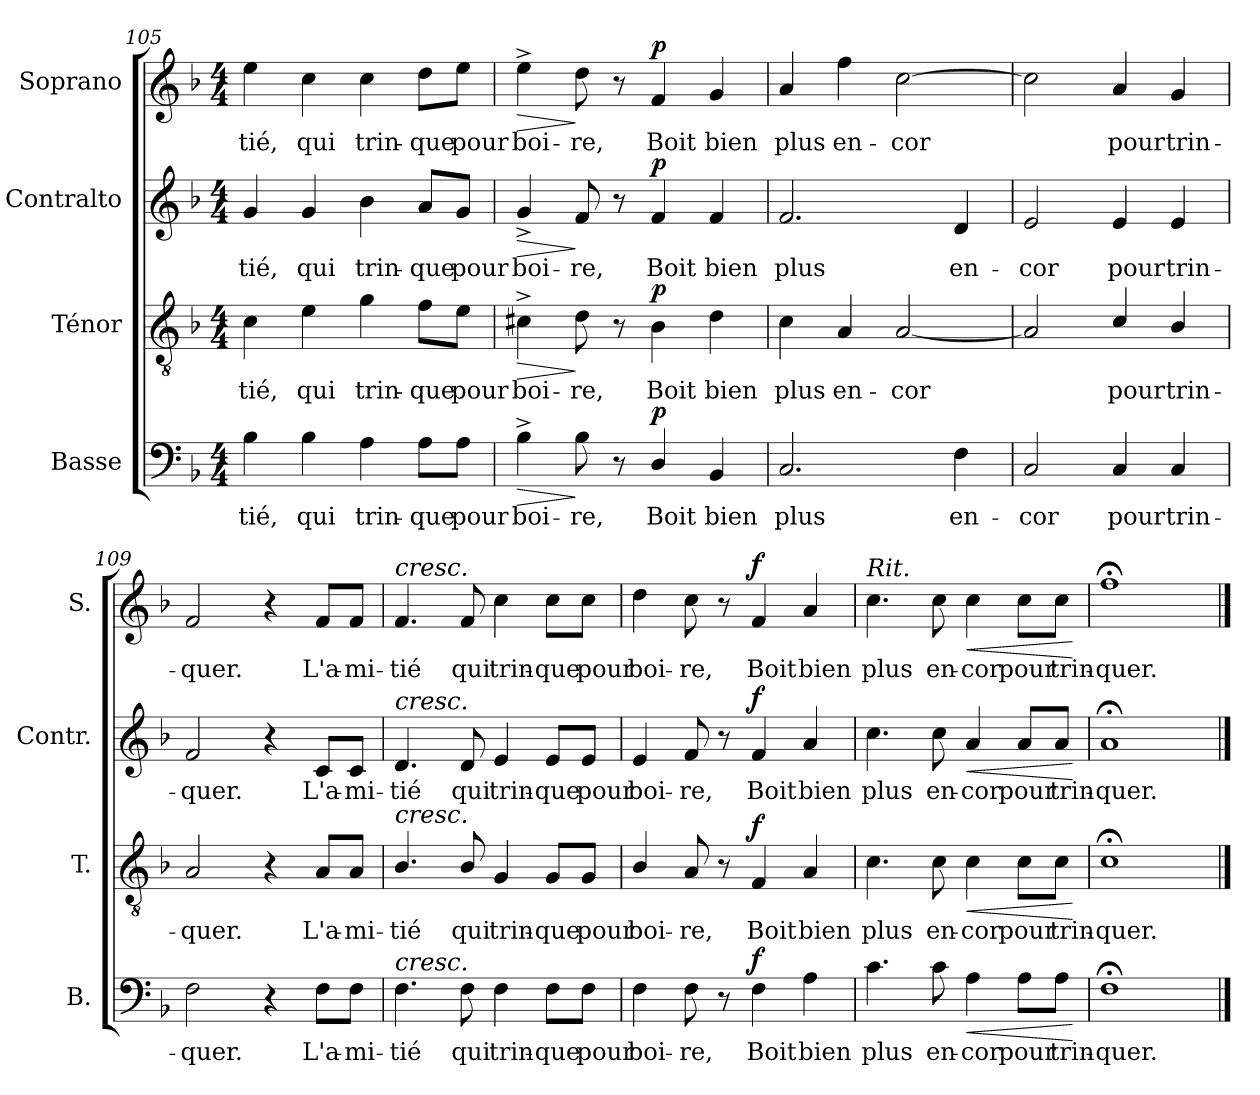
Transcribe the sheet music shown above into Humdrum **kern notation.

**kern	**text	**dynam	**kern	**text	**dynam	**kern	**text	**dynam	**kern	**text	**dynam
*part4	*part4	*part4	*part3	*part3	*part3	*part2	*part2	*part2	*part1	*part1	*part1
*staff4	*staff4	*staff4	*staff3	*staff3	*staff3	*staff2	*staff2	*staff2	*staff1	*staff1	*staff1
*I"Basse	*	*	*I"Ténor	*	*	*I"Contralto	*	*	*I"Soprano	*	*
*I'B.	*	*	*I'T.	*	*	*I'Contr.	*	*	*I'S.	*	*
*clefF4	*	*	*clefGv2	*	*	*clefG2	*	*	*clefG2	*	*
*k[b-]	*	*	*k[b-]	*	*	*k[b-]	*	*	*k[b-]	*	*
*F:	*	*	*F:	*	*	*F:	*	*	*F:	*	*
*M4/4	*	*	*M4/4	*	*	*M4/4	*	*	*M4/4	*	*
=105	=105	=105	=105	=105	=105	=105	=105	=105	=105	=105	=105
!	!LO:LY:b	!	!	!LO:LY:b	!	!	!LO:LY:b	!	!	!LO:LY:b	!
4B-\	-tié,	.	4c\	-tié,	.	4g/	-tié,	.	4ee\	-tié,	.
!	!LO:LY:b	!	!	!LO:LY:b	!	!	!LO:LY:b	!	!	!LO:LY:b	!
4B-\	qui	.	4e\	qui	.	4g/	qui	.	4cc\	qui	.
!	!LO:LY:b	!	!	!LO:LY:b	!	!	!LO:LY:b	!	!	!LO:LY:b	!
4A\	trin-	.	4g\	trin-	.	4b-\	trin-	.	4cc\	trin-	.
!	!LO:LY:b	!	!	!LO:LY:b	!	!	!LO:LY:b	!	!	!LO:LY:b	!
8A\L	-que	.	8f\L	-que	.	8a/L	-que	.	8dd\L	-que	.
!	!LO:LY:b	!	!	!LO:LY:b	!	!	!LO:LY:b	!	!	!LO:LY:b	!
8A\J	pour	.	8e\J	pour	.	8g/J	pour	.	8ee\J	pour	.
!!LO:LB:g=z
=106	=106	=106	=106	=106	=106	=106	=106	=106	=106	=106	=106
!	!LO:LY:b	!LO:HP:b	!	!LO:LY:b	!LO:HP:b	!	!LO:LY:b	!LO:HP:b	!	!LO:LY:b	!LO:HP:b
4B-^>\	boi-	>	4c#X^>\	boi-	>	4g^>/	boi-	>	4ee^>\	boi-	>
!	!LO:LY:b	!	!	!LO:LY:b	!	!	!LO:LY:b	!	!	!LO:LY:b	!
8B-\	-re,	]	8d\	-re,	]	8f/	-re,	]	8dd\	-re,	]
8r	.	.	8r	.	.	8r	.	.	8r	.	.
!	!LO:LY:b	!LO:DY:a	!	!LO:LY:b	!LO:DY:a	!	!LO:LY:b	!LO:DY:a	!	!LO:LY:b	!LO:DY:a
4D/	Boit	p	4B-\	Boit	p	4f/	Boit	p	4f/	Boit	p
!	!LO:LY:b	!	!	!LO:LY:b	!	!	!LO:LY:b	!	!	!LO:LY:b	!
4BB-/	bien	.	4d\	bien	.	4f/	bien	.	4g/	bien	.
=107	=107	=107	=107	=107	=107	=107	=107	=107	=107	=107	=107
!	!LO:LY:b	!	!	!LO:LY:b	!	!	!LO:LY:b	!	!	!LO:LY:b	!
2.C/	plus	.	4c\	plus	.	2.f/	plus	.	4a/	plus	.
!	!	!	!	!LO:LY:b	!	!	!	!	!	!LO:LY:b	!
.	.	.	4A/	en-	.	.	.	.	4ff\	en-	.
!	!	!	!	!LO:LY:b	!	!	!	!	!	!LO:LY:b	!
.	.	.	[2A/	-cor	.	.	.	.	[2cc\	-cor	.
!	!LO:LY:b	!	!	!	!	!	!LO:LY:b	!	!	!	!
4F\	en-	.	.	.	.	4d/	en-	.	.	.	.
=108	=108	=108	=108	=108	=108	=108	=108	=108	=108	=108	=108
!	!LO:LY:b	!	!	!	!	!	!LO:LY:b	!	!	!	!
2C/	-cor	.	2A/]	.	.	2e/	-cor	.	2cc\]	.	.
!	!LO:LY:b	!	!	!LO:LY:b	!	!	!LO:LY:b	!	!	!LO:LY:b	!
4C/	pour	.	4c/	pour	.	4e/	pour	.	4a/	pour	.
!	!LO:LY:b	!	!	!LO:LY:b	!	!	!LO:LY:b	!	!	!LO:LY:b	!
4C/	trin-	.	4B-/	trin-	.	4e/	trin-	.	4g/	trin-	.
=109	=109	=109	=109	=109	=109	=109	=109	=109	=109	=109	=109
!	!LO:LY:b	!	!	!LO:LY:b	!	!	!LO:LY:b	!	!	!LO:LY:b	!
2F\	-quer.	.	2A/	-quer.	.	2f/	-quer.	.	2f/	-quer.	.
4r	.	.	4r	.	.	4r	.	.	4r	.	.
!	!LO:LY:b	!	!	!LO:LY:b	!	!	!LO:LY:b	!	!	!LO:LY:b	!
8F\L	L'a-	.	8A/L	L'a-	.	8c/L	L'a-	.	8f/L	L'a-	.
!	!LO:LY:b	!	!	!LO:LY:b	!	!	!LO:LY:b	!	!	!LO:LY:b	!
8F\J	-mi-	.	8A/J	-mi-	.	8c/J	-mi-	.	8f/J	-mi-	.
!!LO:LB:g=z
=110	=110	=110	=110	=110	=110	=110	=110	=110	=110	=110	=110
!	!	!	!	!	!	!	!	!	!LO:TX:a:i:t=cresc.	!	!
!	!	!	!	!	!	!LO:TX:a:i:t=cresc.	!	!	!	!	!
!	!	!	!LO:TX:a:i:t=cresc.	!	!	!	!	!	!	!	!
!LO:TX:a:i:t=cresc.	!	!	!	!	!	!	!	!	!	!	!
!	!LO:LY:b	!	!	!LO:LY:b	!	!	!LO:LY:b	!	!	!LO:LY:b	!
4.F\	-tié	.	4.B-/	-tié	.	4.d/	-tié	.	4.f/	-tié	.
!	!LO:LY:b	!	!	!LO:LY:b	!	!	!LO:LY:b	!	!	!LO:LY:b	!
8F\	qui	.	8B-/	qui	.	8d/	qui	.	8f/	qui	.
!	!LO:LY:b	!	!	!LO:LY:b	!	!	!LO:LY:b	!	!	!LO:LY:b	!
4F\	trin-	.	4G/	trin-	.	4e/	trin-	.	4cc\	trin-	.
!	!LO:LY:b	!	!	!LO:LY:b	!	!	!LO:LY:b	!	!	!LO:LY:b	!
8F\L	-que	.	8G/L	-que	.	8e/L	-que	.	8cc\L	-que	.
!	!LO:LY:b	!	!	!LO:LY:b	!	!	!LO:LY:b	!	!	!LO:LY:b	!
8F\J	pour	.	8G/J	pour	.	8e/J	pour	.	8cc\J	pour	.
=111	=111	=111	=111	=111	=111	=111	=111	=111	=111	=111	=111
!	!LO:LY:b	!	!	!LO:LY:b	!	!	!LO:LY:b	!	!	!LO:LY:b	!
4F\	boi-	.	4B-/	boi-	.	4e/	boi-	.	4dd\	boi-	.
!	!LO:LY:b	!	!	!LO:LY:b	!	!	!LO:LY:b	!	!	!LO:LY:b	!
8F\	-re,	.	8A/	-re,	.	8f/	-re,	.	8cc\	-re,	.
8r	.	.	8r	.	.	8r	.	.	8r	.	.
!	!LO:LY:b	!LO:DY:a	!	!LO:LY:b	!LO:DY:a	!	!LO:LY:b	!LO:DY:a	!	!LO:LY:b	!LO:DY:a
4F\	Boit	f	4F/	Boit	f	4f/	Boit	f	4f/	Boit	f
!	!LO:LY:b	!	!	!LO:LY:b	!	!	!LO:LY:b	!	!	!LO:LY:b	!
4A\	bien	.	4A/	bien	.	4a/	bien	.	4a/	bien	.
=112	=112	=112	=112	=112	=112	=112	=112	=112	=112	=112	=112
!	!	!	!	!	!	!	!	!	!LO:TX:a:i:t=Rit.	!	!
!	!LO:LY:b	!	!	!LO:LY:b	!	!	!LO:LY:b	!	!	!LO:LY:b	!
4.c\	plus	.	4.c\	plus	.	4.cc\	plus	.	4.cc\	plus	.
!	!LO:LY:b	!	!	!LO:LY:b	!	!	!LO:LY:b	!	!	!LO:LY:b	!
8c\	en-	.	8c\	en-	.	8cc\	en-	.	8cc\	en-	.
!	!LO:LY:b	!LO:HP:b	!	!LO:LY:b	!LO:HP:b	!	!LO:LY:b	!LO:HP:b	!	!LO:LY:b	!LO:HP:b
4A\	-cor	<	4c\	-cor	<	4a/	-cor	<	4cc\	-cor	<
!	!LO:LY:b	!	!	!LO:LY:b	!	!	!LO:LY:b	!	!	!LO:LY:b	!
8A\L	pour	.	8c\L	pour	.	8a/L	pour	.	8cc\L	pour	.
!	!LO:LY:b	!	!	!LO:LY:b	!	!	!LO:LY:b	!	!	!LO:LY:b	!
8A\J	trin-	.	8c\J	trin-	.	8a/J	trin-	.	8cc\J	trin-	.
.	.	[	.	.	[	.	.	[	.	.	[
=113	=113	=113	=113	=113	=113	=113	=113	=113	=113	=113	=113
!	!LO:LY:b	!	!	!LO:LY:b	!	!	!LO:LY:b	!	!	!LO:LY:b	!
1F;<	-quer.	.	1c;<	-quer.	.	1a;<	-quer.	.	1ff;<	-quer.	.
==	==	==	==	==	==	==	==	==	==	==	==
*-	*-	*-	*-	*-	*-	*-	*-	*-	*-	*-	*-
